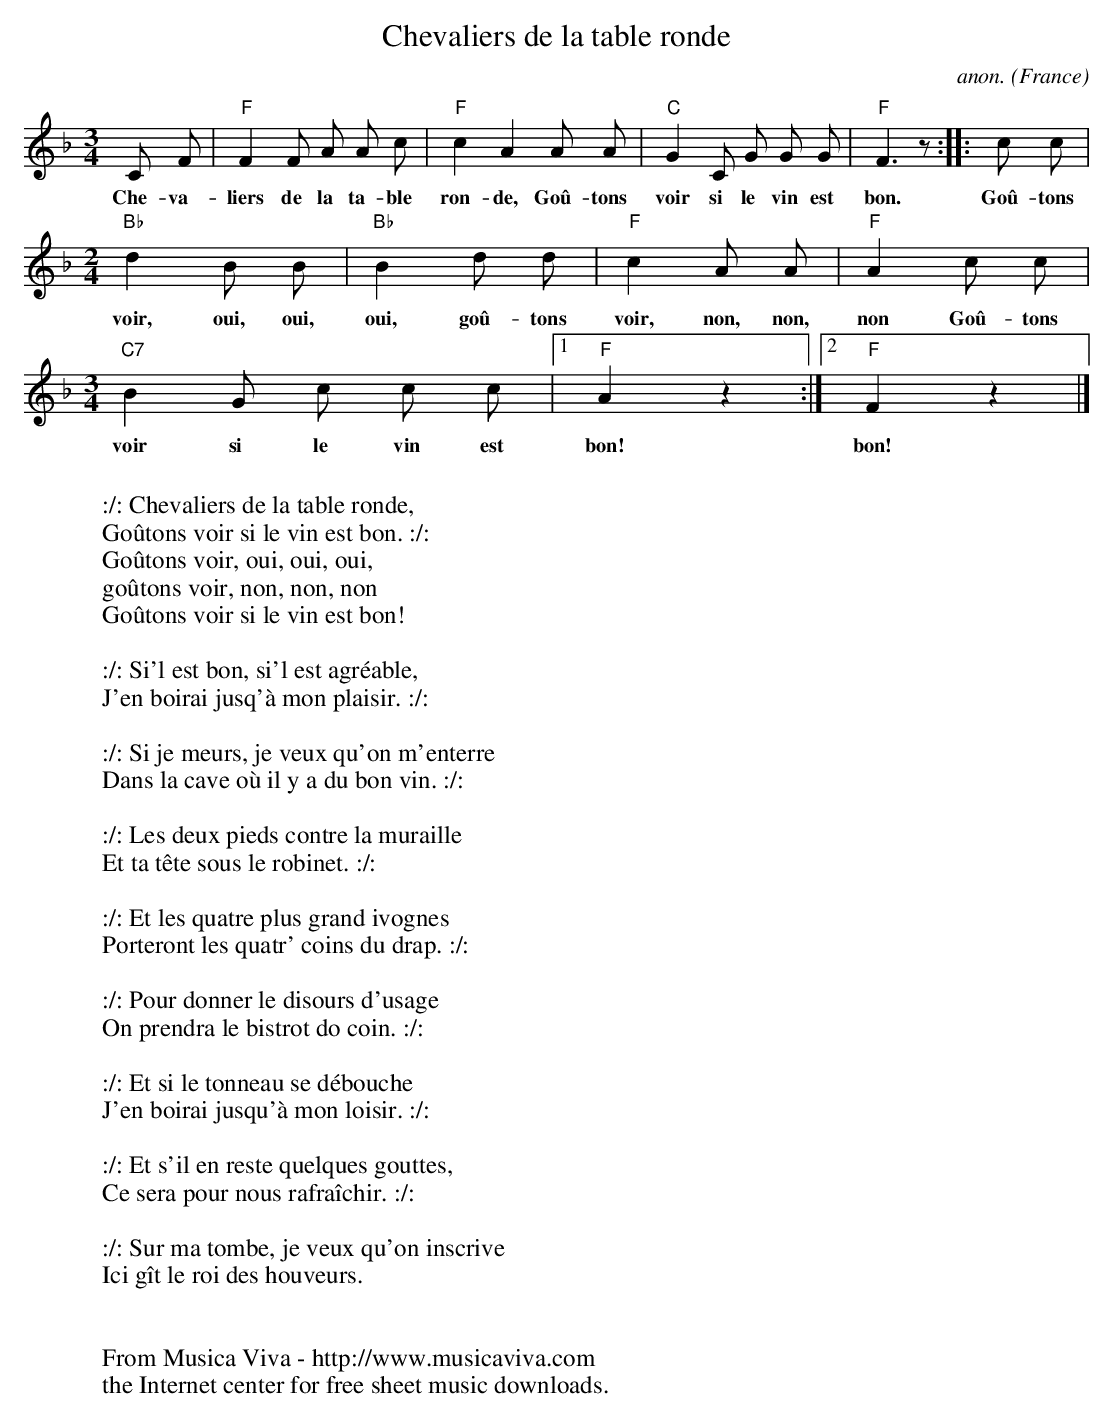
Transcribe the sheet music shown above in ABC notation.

X:1
T:Chevaliers de la table ronde
C:anon.
O:France
M:3/4
L:1/8
K:F
C F|"F"F2 F A A c|"F"c2 A2 A A|"C"G2 C G G G|"F"F3 z ::c c|
w:Che- va- liers de la ta- ble ron- de, Go\^u- tons voir si le vin est bon. Go\^u- tons
M:2/4
L:1/8
"Bb"d2 B B|"Bb"B2 d d|"F"c2 A A|"F"A2 c c|
w:voir, oui, oui, oui, go\^u- tons voir, non, non, non Go\^u- tons
M:3/4
L:1/8
"C7"B2 G c c c|[1"F"A2 z2:|[2"F"F2 z2|]
w:voir si le vin est bon! bon!
W:
W::/: Chevaliers de la table ronde,
W:Go\^utons voir si le vin est bon. :/:
W:  Go\^utons voir, oui, oui, oui,
W:  go\^utons voir, non, non, non
W:  Go\^utons voir si le vin est bon!
W:
W::/: Si'l est bon, si'l est agr\'eable,
W:J'en boirai jusq'\`a mon plaisir. :/:
W:
W::/: Si je meurs, je veux qu'on m'enterre
W:Dans la cave o\`u il y a du bon vin. :/:
W:
W::/: Les deux pieds contre la muraille
W:Et ta t\^ete sous le robinet. :/:
W:
W::/: Et les quatre plus grand ivognes
W:Porteront les quatr' coins du drap. :/:
W:
W::/: Pour donner le disours d'usage
W:On prendra le bistrot do coin. :/:
W:
W::/: Et si le tonneau se d\'ebouche
W:J'en boirai jusqu'\`a mon loisir. :/:
W:
W::/: Et s'il en reste quelques gouttes,
W:Ce sera pour nous rafra\^ichir. :/:
W:
W::/: Sur ma tombe, je veux qu'on inscrive
W:Ici g\^it le roi des houveurs.
W:
W:
W:  From Musica Viva - http://www.musicaviva.com
W:  the Internet center for free sheet music downloads.
